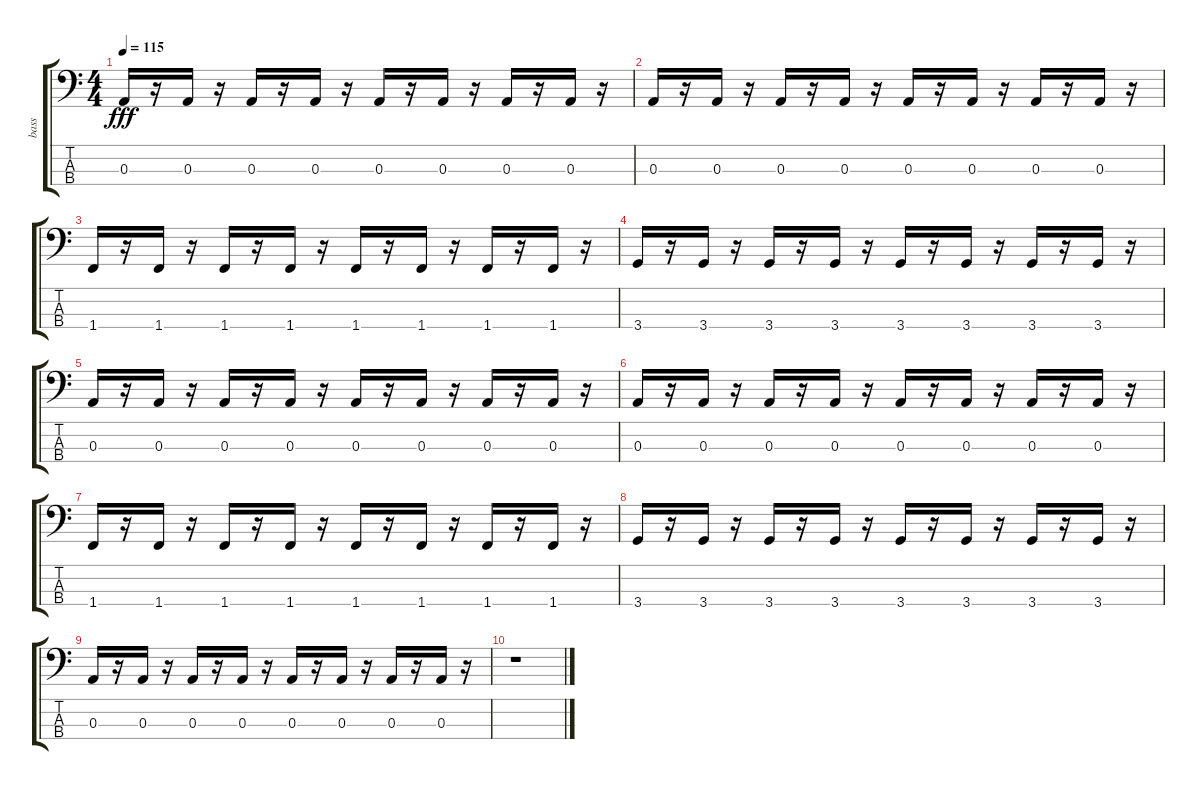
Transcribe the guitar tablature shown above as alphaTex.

\track ("bass" "bass") {instrument fretlessbass}
\staff {score tabs}
\tuning (G2 D2 A1 E1) {hide}
\ts (4 4)
\tempo 115
\clef f4
\ks c
0.3.16{dy fff} r.16 0.3.16 r.16 0.3.16 r.16 0.3.16 r.16 0.3.16 r.16 0.3.16 r.16 0.3.16 r.16 0.3.16 r.16 |
0.3.16 r.16 0.3.16 r.16 0.3.16 r.16 0.3.16 r.16 0.3.16 r.16 0.3.16 r.16 0.3.16 r.16 0.3.16 r.16 |
1.4.16 r.16 1.4.16 r.16 1.4.16 r.16 1.4.16 r.16 1.4.16 r.16 1.4.16 r.16 1.4.16 r.16 1.4.16 r.16 |
3.4.16 r.16 3.4.16 r.16 3.4.16 r.16 3.4.16 r.16 3.4.16 r.16 3.4.16 r.16 3.4.16 r.16 3.4.16 r.16 |
0.3.16 r.16 0.3.16 r.16 0.3.16 r.16 0.3.16 r.16 0.3.16 r.16 0.3.16 r.16 0.3.16 r.16 0.3.16 r.16 |
0.3.16 r.16 0.3.16 r.16 0.3.16 r.16 0.3.16 r.16 0.3.16 r.16 0.3.16 r.16 0.3.16 r.16 0.3.16 r.16 |
1.4.16 r.16 1.4.16 r.16 1.4.16 r.16 1.4.16 r.16 1.4.16 r.16 1.4.16 r.16 1.4.16 r.16 1.4.16 r.16 |
3.4.16 r.16 3.4.16 r.16 3.4.16 r.16 3.4.16 r.16 3.4.16 r.16 3.4.16 r.16 3.4.16 r.16 3.4.16 r.16 |
0.3.16 r.16 0.3.16 r.16 0.3.16 r.16 0.3.16 r.16 0.3.16 r.16 0.3.16 r.16 0.3.16 r.16 0.3.16 r.16 |
r.1
